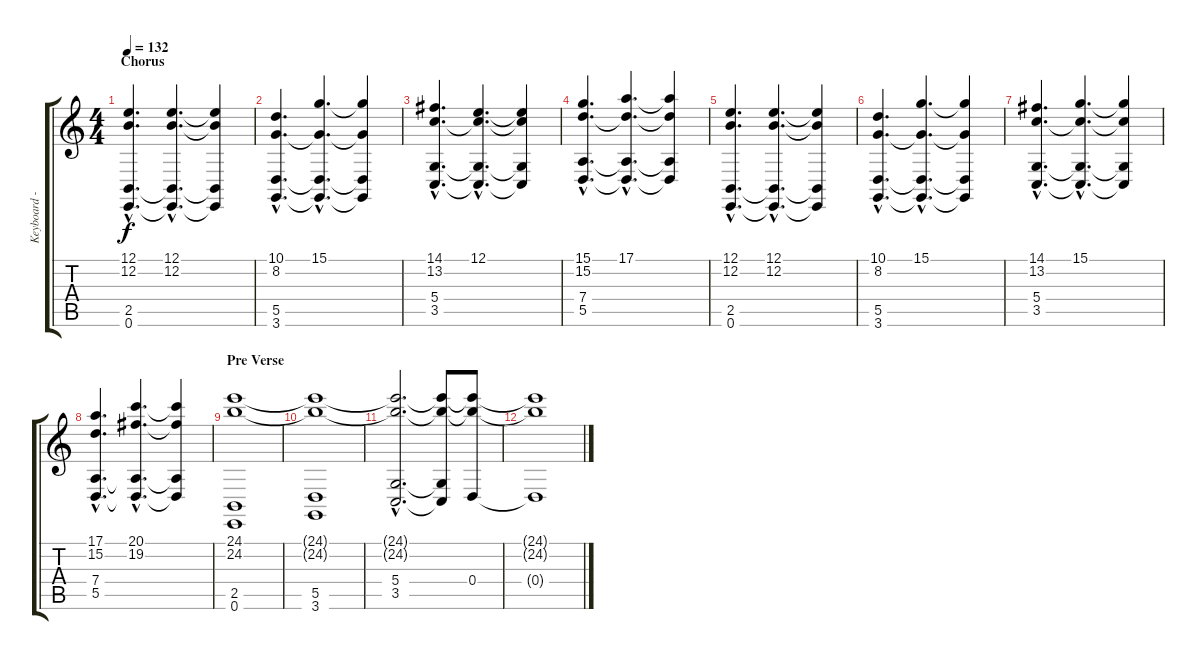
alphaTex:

\track ("Keyboard - Strings" "Keyboard -") {instrument synthstrings2}
\staff {score tabs}
\tuning (E4 B3 G3 D3 A2 E2) {hide}
\ts (4 4)
\section ("" "Chorus")
\tempo 132
\clef g2
\ks c
(12.1{hac} 12.2{hac} 2.5{hac} 0.6{hac}).4{d dy f instrument stringensemble1} (12.1{hac} 12.2{hac} 2.5{hac t} 0.6{hac t}).4{d} (12.1{t} 12.2{t} 2.5{t} 0.6{t}).4 |
(10.1{hac} 8.2{hac} 5.5{hac} 3.6{hac}).4{d} (15.1{hac} 8.2{hac t} 5.5{hac t} 3.6{hac t}).4{d} (15.1{t} 8.2{t} 5.5{t} 3.6{t}).4 |
(14.1{hac} 13.2{hac} 5.4{hac} 3.5{hac}).4{d} (12.1{hac} 13.2{hac t} 5.4{hac t} 3.5{hac t}).4{d} (12.1{t} 13.2{t} 5.4{t} 3.5{t}).4 |
(15.1{hac} 15.2{hac} 7.4{hac} 5.5{hac}).4{d} (17.1{hac} 15.2{hac t} 7.4{hac t} 5.5{hac t}).4{d} (17.1{t} 15.2{t} 7.4{t} 5.5{t}).4 |
(12.1{hac} 12.2{hac} 2.5{hac} 0.6{hac}).4{d} (12.1{hac} 12.2{hac} 2.5{hac t} 0.6{hac t}).4{d} (12.1{t} 12.2{t} 2.5{t} 0.6{t}).4 |
(10.1{hac} 8.2{hac} 5.5{hac} 3.6{hac}).4{d} (15.1{hac} 8.2{hac t} 5.5{hac t} 3.6{hac t}).4{d} (15.1{t} 8.2{t} 5.5{t} 3.6{t}).4 |
(14.1{hac} 13.2{hac} 5.4{hac} 3.5{hac}).4{d} (15.1{hac} 13.2{hac t} 5.4{hac t} 3.5{hac t}).4{d} (15.1{t} 13.2{t} 5.4{t} 3.5{t}).4 |
(17.1{hac} 15.2{hac} 7.4{hac} 5.5{hac}).4{d} (20.1{hac} 19.2{hac} 7.4{hac t} 5.5{hac t}).4{d} (20.1{t} 19.2{t} 7.4{t} 5.5{t}).4 |
\section ("" "Pre Verse")
(24.1 24.2 2.5 0.6).1{volume 0} |
(24.1{t} 24.2{t} 5.5 3.6).1 |
(24.1{hac t} 24.2{hac t} 5.4{hac} 3.5{hac}).2{d} (24.1{t} 24.2{t} 5.4{t} 3.5{t}).8 (24.1{t} 24.2{t} 0.4).8 |
(24.1{t} 24.2{t} 0.4{t}).1
